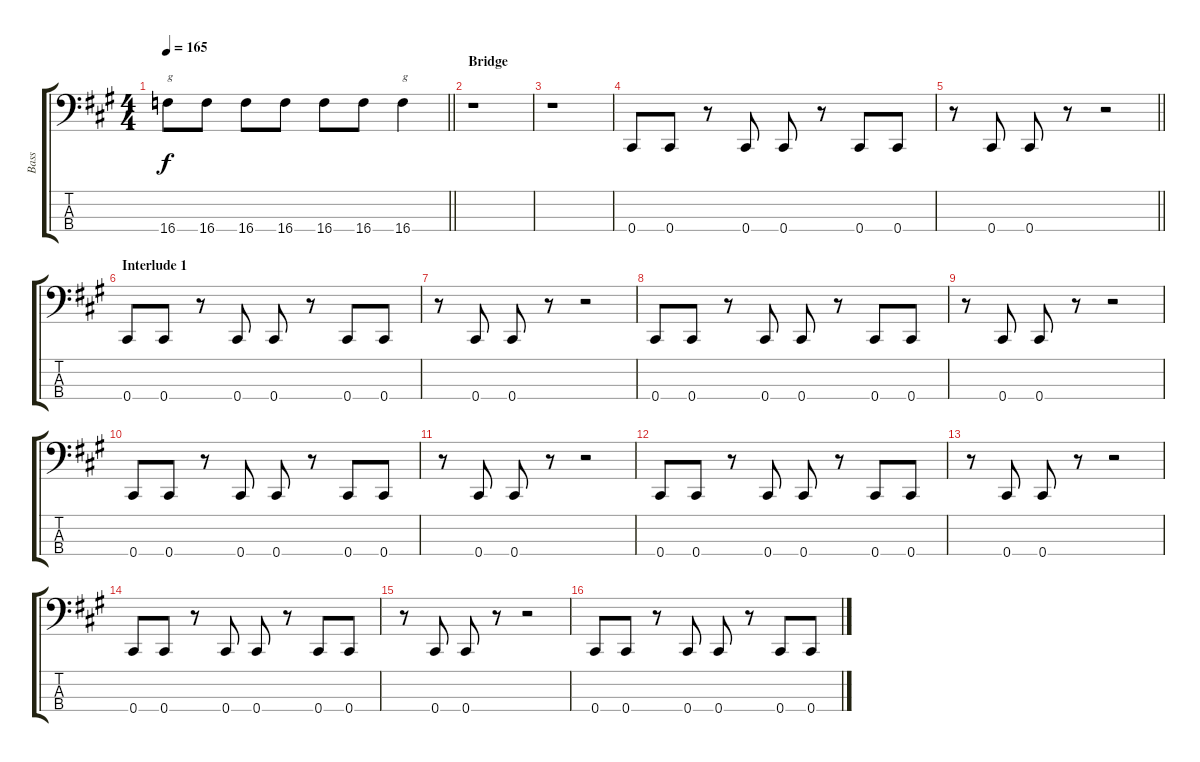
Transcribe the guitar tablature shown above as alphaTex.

\track ("Bass" "Bass") {instrument electricbasspick}
\staff {score tabs}
\tuning (Gb2 Db2 Ab1 Db1) {hide}
\ts (4 4)
\tempo 165
\clef f4
\barLineRight lightlight
\ks f#minor
16.4.8{txt "g" dy f} 16.4.8 16.4.8 16.4.8 16.4.8 16.4.8 16.4.4{txt "g"} |
\section ("" "Bridge")
r.1 |
r.1 |
0.4.8 0.4.8 r.8 0.4.8 0.4.8 r.8 0.4.8 0.4.8 |
\barLineRight lightlight
r.8 0.4.8 0.4.8 r.8 r.2 |
\section ("" "Interlude 1")
0.4.8 0.4.8 r.8 0.4.8 0.4.8 r.8 0.4.8 0.4.8 |
r.8 0.4.8 0.4.8 r.8 r.2 |
0.4.8 0.4.8 r.8 0.4.8 0.4.8 r.8 0.4.8 0.4.8 |
r.8 0.4.8 0.4.8 r.8 r.2 |
0.4.8 0.4.8 r.8 0.4.8 0.4.8 r.8 0.4.8 0.4.8 |
r.8 0.4.8 0.4.8 r.8 r.2 |
0.4.8 0.4.8 r.8 0.4.8 0.4.8 r.8 0.4.8 0.4.8 |
r.8 0.4.8 0.4.8 r.8 r.2 |
0.4.8 0.4.8 r.8 0.4.8 0.4.8 r.8 0.4.8 0.4.8 |
r.8 0.4.8 0.4.8 r.8 r.2 |
0.4.8 0.4.8 r.8 0.4.8 0.4.8 r.8 0.4.8 0.4.8
